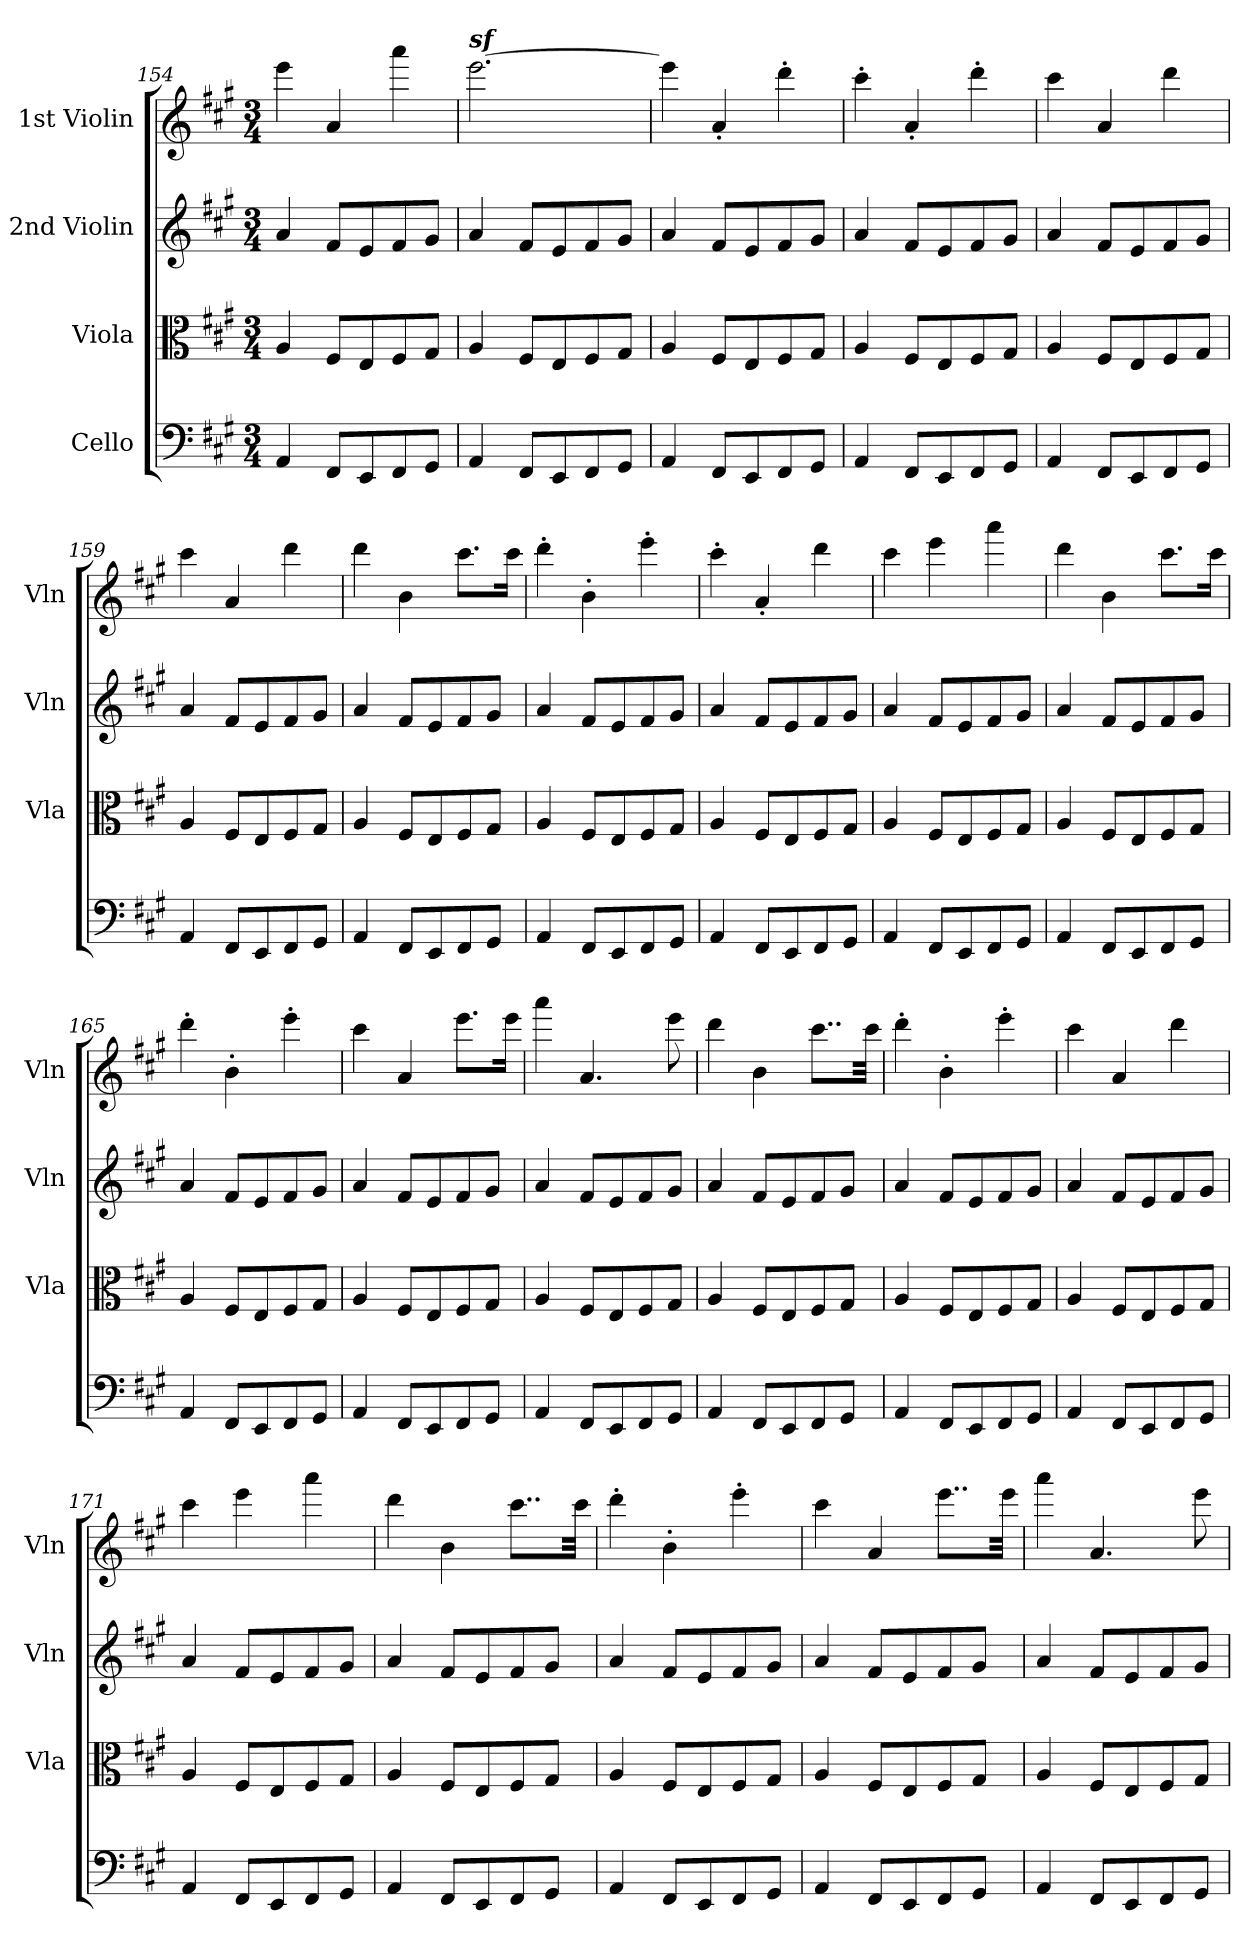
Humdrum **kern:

**kern	**kern	**kern	**kern
*part4	*part3	*part2	*part1
*staff4	*staff3	*staff2	*staff1
*I"Cello	*I"Viola	*I"2nd Violin	*I"1st Violin
*	*I'Vla	*I'Vln	*I'Vln
*clefF4	*clefC3	*clefG2	*clefG2
*k[f#c#g#]	*k[f#c#g#]	*k[f#c#g#]	*k[f#c#g#]
*A:	*A:	*A:	*A:
*M3/4	*M3/4	*M3/4	*M3/4
=154	=154	=154	=154
4AA/	4A/	4a/	4eee\
8FF#/L	8F#/L	8f#/L	4a/
8EE/	8E/	8e/	.
8FF#/	8F#/	8f#/	4aaa\
8GG#/J	8G#/J	8g#/J	.
=155	=155	=155	=155
!	!	!	!LO:TX:a:Bi:t=sf
4AA/	4A/	4a/	[2.eee\
8FF#/L	8F#/L	8f#/L	.
8EE/	8E/	8e/	.
8FF#/	8F#/	8f#/	.
8GG#/J	8G#/J	8g#/J	.
!!LO:PB:g=z
=156	=156	=156	=156
4AA/	4A/	4a/	4eee\]
8FF#/L	8F#/L	8f#/L	4a'/
8EE/	8E/	8e/	.
8FF#/	8F#/	8f#/	4ddd'\
8GG#/J	8G#/J	8g#/J	.
=157	=157	=157	=157
4AA/	4A/	4a/	4ccc#'\
8FF#/L	8F#/L	8f#/L	4a'/
8EE/	8E/	8e/	.
8FF#/	8F#/	8f#/	4ddd'\
8GG#/J	8G#/J	8g#/J	.
=158	=158	=158	=158
4AA/	4A/	4a/	4ccc#\
8FF#/L	8F#/L	8f#/L	4a/
8EE/	8E/	8e/	.
8FF#/	8F#/	8f#/	4ddd\
8GG#/J	8G#/J	8g#/J	.
=159	=159	=159	=159
4AA/	4A/	4a/	4ccc#\
8FF#/L	8F#/L	8f#/L	4a/
8EE/	8E/	8e/	.
8FF#/	8F#/	8f#/	4ddd\
8GG#/J	8G#/J	8g#/J	.
=160	=160	=160	=160
4AA/	4A/	4a/	4ddd\
8FF#/L	8F#/L	8f#/L	4b\
8EE/	8E/	8e/	.
8FF#/	8F#/	8f#/	8.ccc#\L
8GG#/J	8G#/J	8g#/J	.
.	.	.	16ccc#\Jk
=161	=161	=161	=161
4AA/	4A/	4a/	4ddd'\
8FF#/L	8F#/L	8f#/L	4b'\
8EE/	8E/	8e/	.
8FF#/	8F#/	8f#/	4eee'\
8GG#/J	8G#/J	8g#/J	.
!!LO:PB:g=z
=162	=162	=162	=162
4AA/	4A/	4a/	4ccc#'\
8FF#/L	8F#/L	8f#/L	4a'/
8EE/	8E/	8e/	.
8FF#/	8F#/	8f#/	4ddd\
8GG#/J	8G#/J	8g#/J	.
=163	=163	=163	=163
4AA/	4A/	4a/	4ccc#\
8FF#/L	8F#/L	8f#/L	4eee\
8EE/	8E/	8e/	.
8FF#/	8F#/	8f#/	4aaa\
8GG#/J	8G#/J	8g#/J	.
=164	=164	=164	=164
4AA/	4A/	4a/	4ddd\
8FF#/L	8F#/L	8f#/L	4b\
8EE/	8E/	8e/	.
8FF#/	8F#/	8f#/	8.ccc#\L
8GG#/J	8G#/J	8g#/J	.
.	.	.	16ccc#\Jk
=165	=165	=165	=165
4AA/	4A/	4a/	4ddd'\
8FF#/L	8F#/L	8f#/L	4b'\
8EE/	8E/	8e/	.
8FF#/	8F#/	8f#/	4eee'\
8GG#/J	8G#/J	8g#/J	.
=166	=166	=166	=166
4AA/	4A/	4a/	4ccc#\
8FF#/L	8F#/L	8f#/L	4a/
8EE/	8E/	8e/	.
8FF#/	8F#/	8f#/	8.eee\L
8GG#/J	8G#/J	8g#/J	.
.	.	.	16eee\Jk
=167	=167	=167	=167
4AA/	4A/	4a/	4aaa\
8FF#/L	8F#/L	8f#/L	4.a/
8EE/	8E/	8e/	.
8FF#/	8F#/	8f#/	.
8GG#/J	8G#/J	8g#/J	8eee\
!!LO:LB:g=z
=168	=168	=168	=168
4AA/	4A/	4a/	4ddd\
8FF#/L	8F#/L	8f#/L	4b\
8EE/	8E/	8e/	.
8FF#/	8F#/	8f#/	8..ccc#\L
8GG#/J	8G#/J	8g#/J	.
.	.	.	32ccc#\Jkk
=169	=169	=169	=169
4AA/	4A/	4a/	4ddd'\
8FF#/L	8F#/L	8f#/L	4b'\
8EE/	8E/	8e/	.
8FF#/	8F#/	8f#/	4eee'\
8GG#/J	8G#/J	8g#/J	.
=170	=170	=170	=170
4AA/	4A/	4a/	4ccc#\
8FF#/L	8F#/L	8f#/L	4a/
8EE/	8E/	8e/	.
8FF#/	8F#/	8f#/	4ddd\
8GG#/J	8G#/J	8g#/J	.
=171	=171	=171	=171
4AA/	4A/	4a/	4ccc#\
8FF#/L	8F#/L	8f#/L	4eee\
8EE/	8E/	8e/	.
8FF#/	8F#/	8f#/	4aaa\
8GG#/J	8G#/J	8g#/J	.
=172	=172	=172	=172
4AA/	4A/	4a/	4ddd\
8FF#/L	8F#/L	8f#/L	4b\
8EE/	8E/	8e/	.
8FF#/	8F#/	8f#/	8..ccc#\L
8GG#/J	8G#/J	8g#/J	.
.	.	.	32ccc#\Jkk
=173	=173	=173	=173
4AA/	4A/	4a/	4ddd'\
8FF#/L	8F#/L	8f#/L	4b'\
8EE/	8E/	8e/	.
8FF#/	8F#/	8f#/	4eee'\
8GG#/J	8G#/J	8g#/J	.
!!LO:LB:g=z
=174	=174	=174	=174
4AA/	4A/	4a/	4ccc#\
8FF#/L	8F#/L	8f#/L	4a/
8EE/	8E/	8e/	.
8FF#/	8F#/	8f#/	8..eee\L
8GG#/J	8G#/J	8g#/J	.
.	.	.	32eee\Jkk
=175	=175	=175	=175
4AA/	4A/	4a/	4aaa\
8FF#/L	8F#/L	8f#/L	4.a/
8EE/	8E/	8e/	.
8FF#/	8F#/	8f#/	.
8GG#/J	8G#/J	8g#/J	8eee\
=	=	=	=
*-	*-	*-	*-
